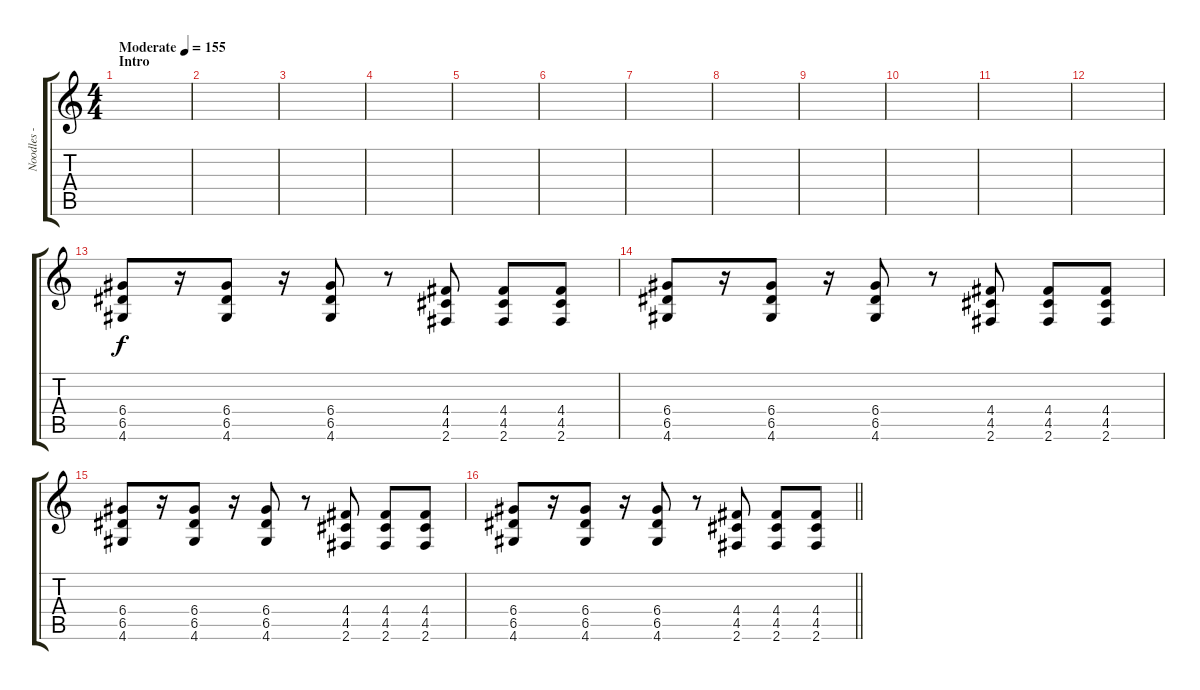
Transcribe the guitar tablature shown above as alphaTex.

\track ("Noodles - Guitar 2" "Noodles - ") {instrument distortionguitar}
\staff {score tabs}
\tuning (E4 B3 G3 D3 A2 E2) {hide}
\ts (4 4)
\section ("" "Intro")
\tempo (155 "Moderate")
\clef g2
\ks c
|
|
|
|
|
|
|
|
|
|
|
|
(6.4 6.5 4.6).8 r.16 (6.4 6.5 4.6).8 r.16 (6.4 6.5 4.6).8 r.8 (4.4 4.5 2.6).8 (4.4 4.5 2.6).8 (4.4 4.5 2.6).8 |
(6.4 6.5 4.6).8 r.16 (6.4 6.5 4.6).8 r.16 (6.4 6.5 4.6).8 r.8 (4.4 4.5 2.6).8 (4.4 4.5 2.6).8 (4.4 4.5 2.6).8 |
(6.4 6.5 4.6).8 r.16 (6.4 6.5 4.6).8 r.16 (6.4 6.5 4.6).8 r.8 (4.4 4.5 2.6).8 (4.4 4.5 2.6).8 (4.4 4.5 2.6).8 |
\barLineRight lightlight
(6.4 6.5 4.6).8 r.16 (6.4 6.5 4.6).8 r.16 (6.4 6.5 4.6).8 r.8 (4.4 4.5 2.6).8 (4.4 4.5 2.6).8 (4.4 4.5 2.6).8
